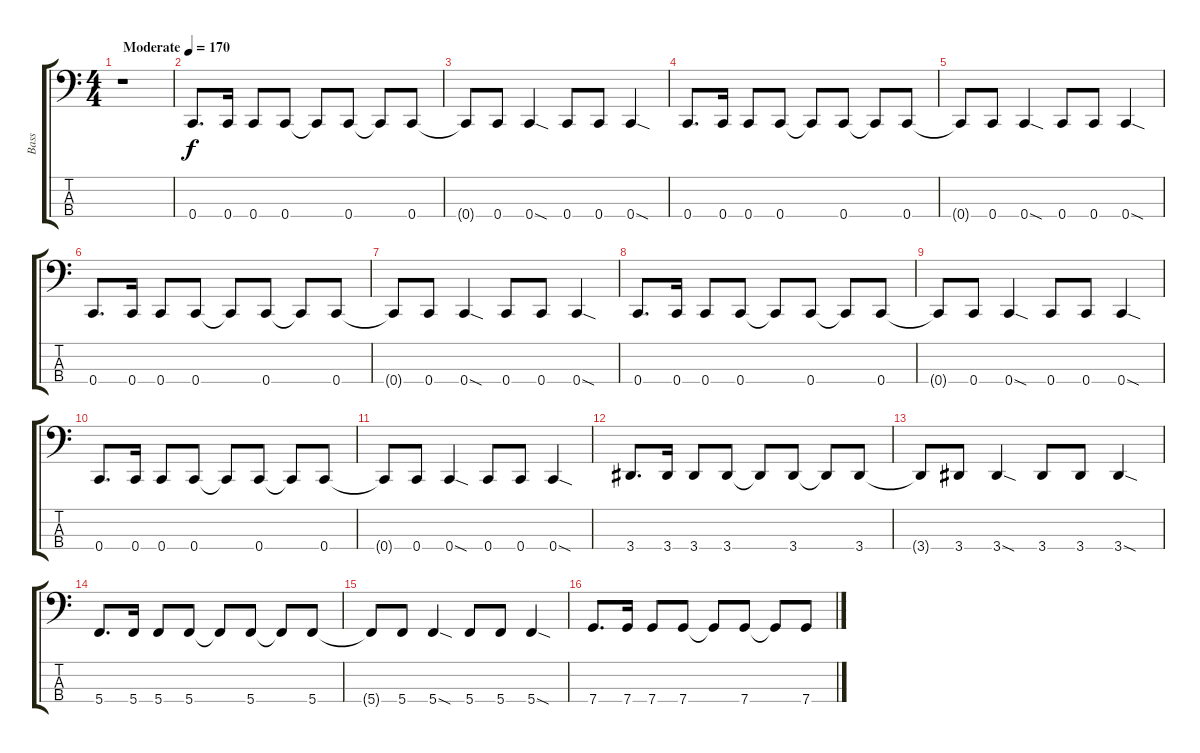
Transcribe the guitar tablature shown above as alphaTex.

\track ("Bass" "Bass") {instrument electricbassfinger}
\staff {score tabs}
\tuning (G2 D2 A1 C1) {hide}
\ts (4 4)
\tempo (170 "Moderate")
\clef f4
\ks c
r.1{dy f instrument electricbassfinger} |
0.4.8{d} 0.4.16 0.4.8 0.4.8 0.4{t}.8 0.4.8 0.4{t}.8 0.4.8 |
0.4{t}.8 0.4.8 0.4{sod}.4 0.4.8 0.4.8 0.4{sod}.4 |
0.4.8{d} 0.4.16 0.4.8 0.4.8 0.4{t}.8 0.4.8 0.4{t}.8 0.4.8 |
0.4{t}.8 0.4.8 0.4{sod}.4 0.4.8 0.4.8 0.4{sod}.4 |
0.4.8{d} 0.4.16 0.4.8 0.4.8 0.4{t}.8 0.4.8 0.4{t}.8 0.4.8 |
0.4{t}.8 0.4.8 0.4{sod}.4 0.4.8 0.4.8 0.4{sod}.4 |
0.4.8{d} 0.4.16 0.4.8 0.4.8 0.4{t}.8 0.4.8 0.4{t}.8 0.4.8 |
0.4{t}.8 0.4.8 0.4{sod}.4 0.4.8 0.4.8 0.4{sod}.4 |
0.4.8{d} 0.4.16 0.4.8 0.4.8 0.4{t}.8 0.4.8 0.4{t}.8 0.4.8 |
0.4{t}.8 0.4.8 0.4{sod}.4 0.4.8 0.4.8 0.4{sod}.4 |
3.4.8{d} 3.4.16 3.4.8 3.4.8 3.4{t}.8 3.4.8 3.4{t}.8 3.4.8 |
3.4{t}.8 3.4.8 3.4{sod}.4 3.4.8 3.4.8 3.4{sod}.4 |
5.4.8{d} 5.4.16 5.4.8 5.4.8 5.4{t}.8 5.4.8 5.4{t}.8 5.4.8 |
5.4{t}.8 5.4.8 5.4{sod}.4 5.4.8 5.4.8 5.4{sod}.4 |
7.4.8{d} 7.4.16 7.4.8 7.4.8 7.4{t}.8 7.4.8 7.4{t}.8 7.4.8
